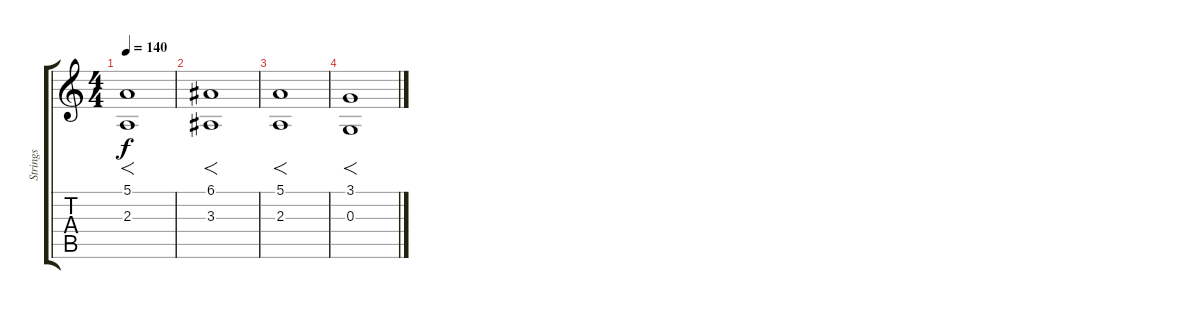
\track ("Strings" "Strings") {instrument stringensemble1}
\staff {score tabs}
\tuning (E4 B3 G3 D3 A2 E2) {hide}
\ts (4 4)
\tempo 140
\clef g2
\ks c
(5.1 2.3).1{f dy f} |
(6.1 3.3).1{f} |
(5.1 2.3).1{f} |
(3.1 0.3).1{f}
